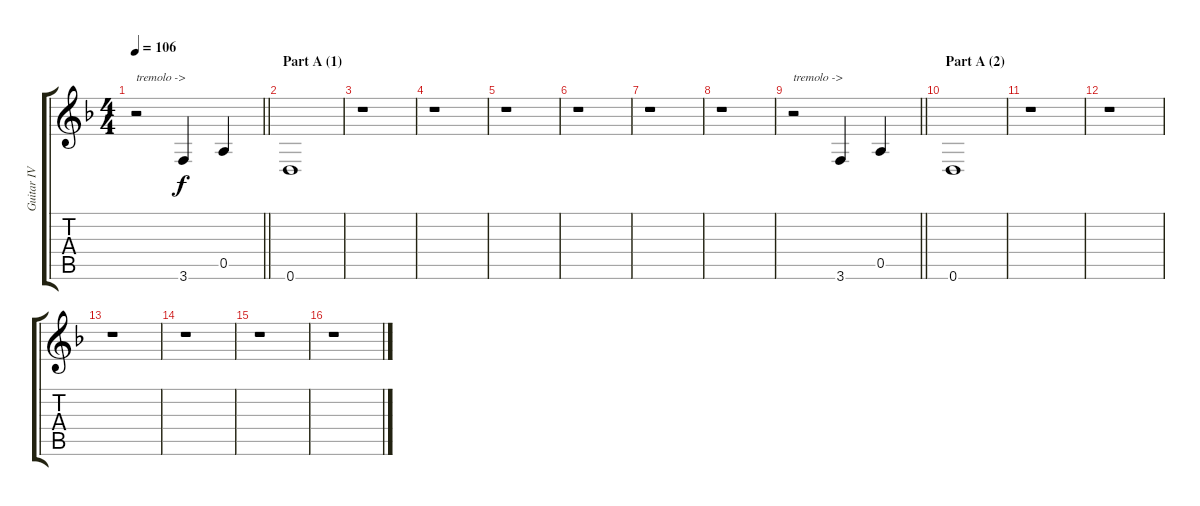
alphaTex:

\track ("Guitar IV (Inoran)" "Guitar IV ") {instrument distortionguitar}
\staff {score tabs}
\tuning (D4 A3 Gb3 D3 A2 D2) {hide}
\ts (4 4)
\tempo 106
\clef g2
\barLineRight lightlight
\ks f
r.2{txt "tremolo ->" dy f} 3.6.4 0.5.4 |
\section ("" "Part A (1)")
0.6.1 |
r.1 |
r.1 |
r.1 |
r.1 |
r.1 |
r.1 |
\barLineRight lightlight
r.2{txt "tremolo ->"} 3.6.4 0.5.4 |
\section ("" "Part A (2)")
0.6.1 |
r.1 |
r.1 |
r.1 |
r.1 |
r.1 |
r.1
